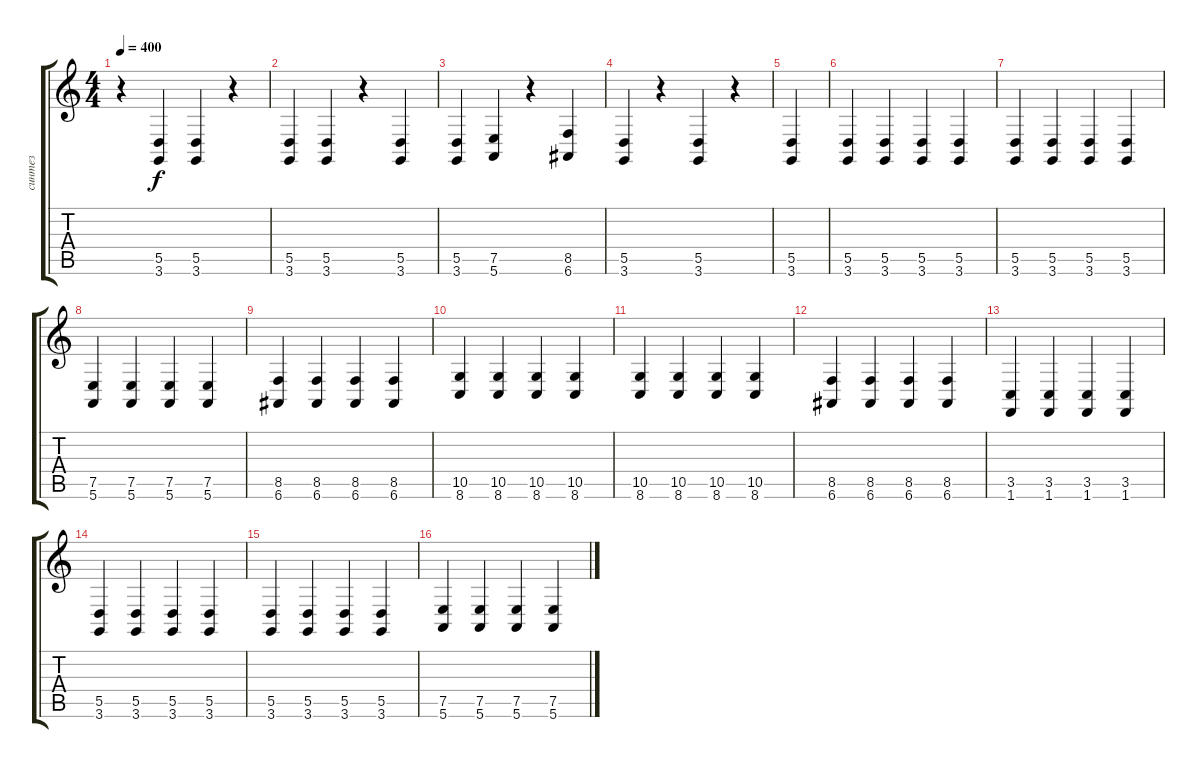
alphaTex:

\track ("синтез" "синтез") {instrument lead5charang}
\staff {score tabs}
\tuning (E4 B3 G3 D3 A2 E2) {hide}
\ts (4 4)
\tempo 400
\clef g2
\ks c
r.4{dy f} (5.5 3.6).4 (5.5 3.6).4 r.4 |
(5.5 3.6).4 (5.5 3.6).4 r.4 (5.5 3.6).4 |
(5.5 3.6).4 (7.5 5.6).4 r.4 (8.5 6.6).4 |
(5.5 3.6).4 r.4 (5.5 3.6).4 r.4 |
(5.5 3.6).4 |
(5.5 3.6).4 (5.5 3.6).4 (5.5 3.6).4 (5.5 3.6).4 |
(5.5 3.6).4 (5.5 3.6).4 (5.5 3.6).4 (5.5 3.6).4 |
(7.5 5.6).4 (7.5 5.6).4 (7.5 5.6).4 (7.5 5.6).4 |
(8.5 6.6).4 (8.5 6.6).4 (8.5 6.6).4 (8.5 6.6).4 |
(10.5 8.6).4 (10.5 8.6).4 (10.5 8.6).4 (10.5 8.6).4 |
(10.5 8.6).4 (10.5 8.6).4 (10.5 8.6).4 (10.5 8.6).4 |
(8.5 6.6).4 (8.5 6.6).4 (8.5 6.6).4 (8.5 6.6).4 |
(3.5 1.6).4 (3.5 1.6).4 (3.5 1.6).4 (3.5 1.6).4 |
(5.5 3.6).4 (5.5 3.6).4 (5.5 3.6).4 (5.5 3.6).4 |
(5.5 3.6).4 (5.5 3.6).4 (5.5 3.6).4 (5.5 3.6).4 |
(7.5 5.6).4 (7.5 5.6).4 (7.5 5.6).4 (7.5 5.6).4
